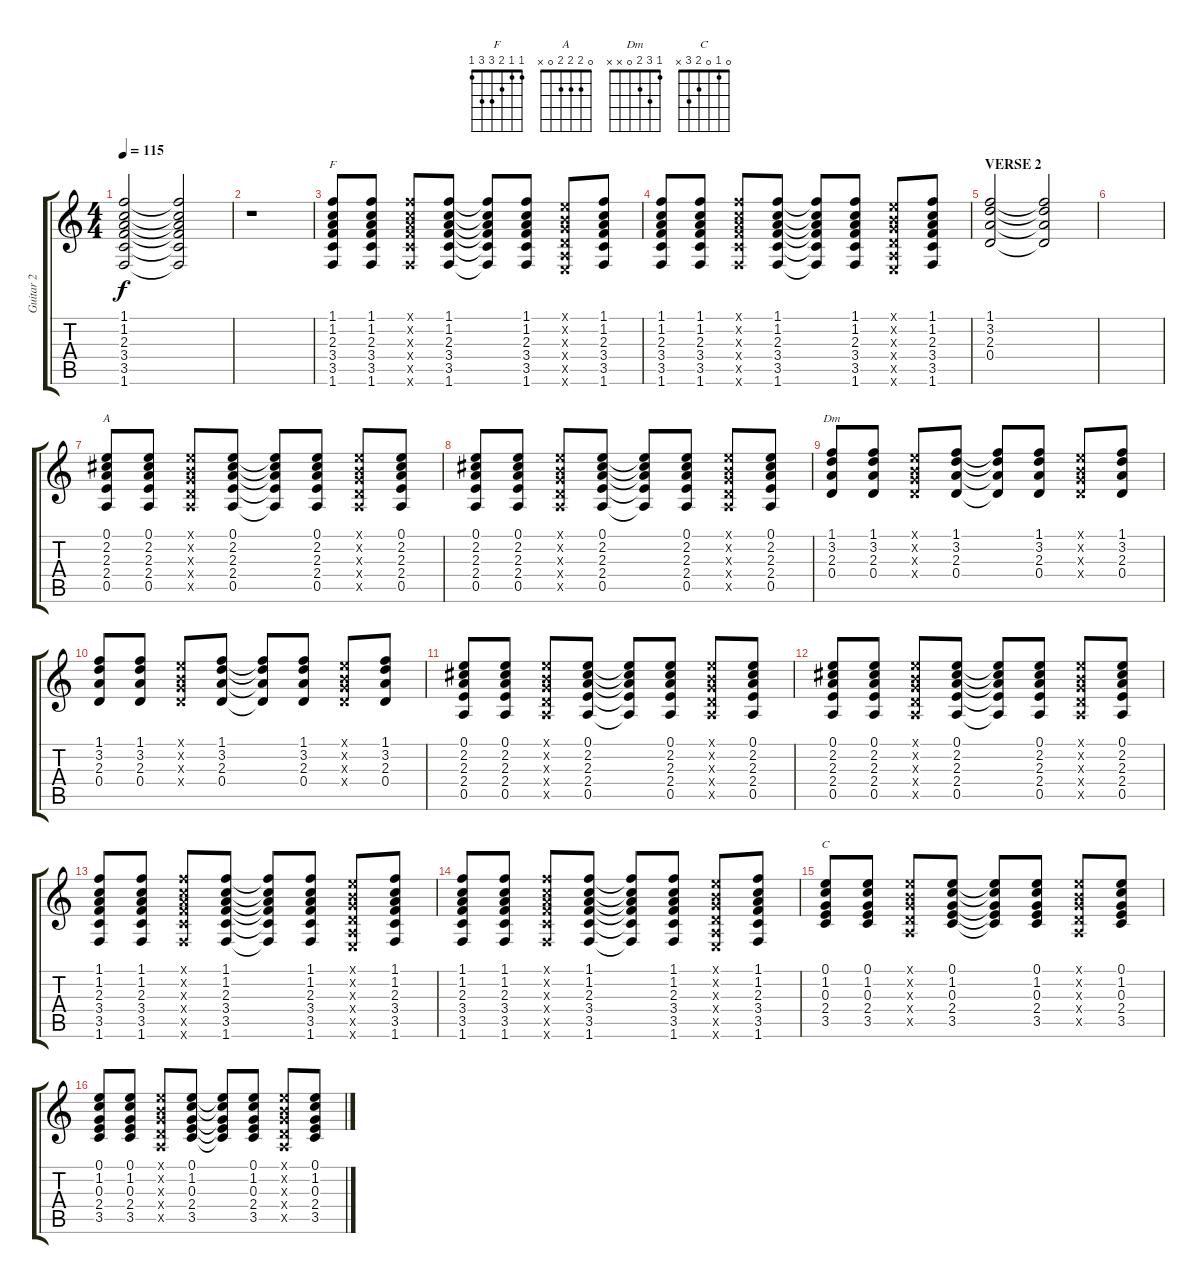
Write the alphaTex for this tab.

\track ("Guitar 2" "Guitar 2") {instrument acousticguitarsteel}
\staff {score tabs}
\tuning (E4 B3 G3 D3 A2 E2) {hide}
\chord ("F" 1 1 2 3 3 1)
\chord ("A" 0 2 2 2 0 x)
\chord ("Dm" 1 3 2 0 x x)
\chord ("C" 0 1 0 2 3 x)
\ts (4 4)
\tempo 115
\clef g2
\ks c
(1.1 1.2 2.3 3.4 3.5 1.6).2{dy f} (1.1{t} 1.2{t} 2.3{t} 3.4{t} 3.5{t} 1.6{t}).2 |
r.1 |
(1.1 1.2 2.3 3.4 3.5 1.6).8{ch "F"} (1.1 1.2 2.3 3.4 3.5 1.6).8 (1.1{x} 1.2{x} 2.3{x} 3.4{x} 3.5{x} 1.6{x}).8 (1.1 1.2 2.3 3.4 3.5 1.6).8 (1.1{t} 1.2{t} 2.3{t} 3.4{t} 3.5{t} 1.6{t}).8 (1.1 1.2 2.3 3.4 3.5 1.6).8 (0.1{x} 0.2{x} 0.3{x} 0.4{x} 0.5{x} 0.6{x}).8 (1.1 1.2 2.3 3.4 3.5 1.6).8 |
(1.1 1.2 2.3 3.4 3.5 1.6).8 (1.1 1.2 2.3 3.4 3.5 1.6).8 (1.1{x} 1.2{x} 2.3{x} 3.4{x} 3.5{x} 1.6{x}).8 (1.1 1.2 2.3 3.4 3.5 1.6).8 (1.1{t} 1.2{t} 2.3{t} 3.4{t} 3.5{t} 1.6{t}).8 (1.1 1.2 2.3 3.4 3.5 1.6).8 (0.1{x} 0.2{x} 0.3{x} 0.4{x} 0.5{x} 0.6{x}).8 (1.1 1.2 2.3 3.4 3.5 1.6).8 |
\section ("" "VERSE 2")
(1.1 3.2 2.3 0.4).2 (1.1{t} 3.2{t} 2.3{t} 0.4{t}).2 |
|
(0.1 2.2 2.3 2.4 0.5).8{ch "A"} (0.1 2.2 2.3 2.4 0.5).8 (0.1{x} 0.2{x} 0.3{x} 0.4{x} 0.5{x}).8 (0.1 2.2 2.3 2.4 0.5).8 (0.1{t} 2.2{t} 2.3{t} 2.4{t} 0.5{t}).8 (0.1 2.2 2.3 2.4 0.5).8 (0.1{x} 0.2{x} 0.3{x} 0.4{x} 0.5{x}).8 (0.1 2.2 2.3 2.4 0.5).8 |
(0.1 2.2 2.3 2.4 0.5).8 (0.1 2.2 2.3 2.4 0.5).8 (0.1{x} 0.2{x} 0.3{x} 0.4{x} 0.5{x}).8 (0.1 2.2 2.3 2.4 0.5).8 (0.1{t} 2.2{t} 2.3{t} 2.4{t} 0.5{t}).8 (0.1 2.2 2.3 2.4 0.5).8 (0.1{x} 0.2{x} 0.3{x} 0.4{x} 0.5{x}).8 (0.1 2.2 2.3 2.4 0.5).8 |
(1.1 3.2 2.3 0.4).8{ch "Dm"} (1.1 3.2 2.3 0.4).8 (0.1{x} 0.2{x} 0.3{x} 0.4{x}).8 (1.1 3.2 2.3 0.4).8 (1.1{t} 3.2{t} 2.3{t} 0.4{t}).8 (1.1 3.2 2.3 0.4).8 (0.1{x} 0.2{x} 0.3{x} 0.4{x}).8 (1.1 3.2 2.3 0.4).8 |
(1.1 3.2 2.3 0.4).8 (1.1 3.2 2.3 0.4).8 (0.1{x} 0.2{x} 0.3{x} 0.4{x}).8 (1.1 3.2 2.3 0.4).8 (1.1{t} 3.2{t} 2.3{t} 0.4{t}).8 (1.1 3.2 2.3 0.4).8 (0.1{x} 0.2{x} 0.3{x} 0.4{x}).8 (1.1 3.2 2.3 0.4).8 |
(0.1 2.2 2.3 2.4 0.5).8 (0.1 2.2 2.3 2.4 0.5).8 (0.1{x} 0.2{x} 0.3{x} 0.4{x} 0.5{x}).8 (0.1 2.2 2.3 2.4 0.5).8 (0.1{t} 2.2{t} 2.3{t} 2.4{t} 0.5{t}).8 (0.1 2.2 2.3 2.4 0.5).8 (0.1{x} 0.2{x} 0.3{x} 0.4{x} 0.5{x}).8 (0.1 2.2 2.3 2.4 0.5).8 |
(0.1 2.2 2.3 2.4 0.5).8 (0.1 2.2 2.3 2.4 0.5).8 (0.1{x} 0.2{x} 0.3{x} 0.4{x} 0.5{x}).8 (0.1 2.2 2.3 2.4 0.5).8 (0.1{t} 2.2{t} 2.3{t} 2.4{t} 0.5{t}).8 (0.1 2.2 2.3 2.4 0.5).8 (0.1{x} 0.2{x} 0.3{x} 0.4{x} 0.5{x}).8 (0.1 2.2 2.3 2.4 0.5).8 |
(1.1 1.2 2.3 3.4 3.5 1.6).8 (1.1 1.2 2.3 3.4 3.5 1.6).8 (1.1{x} 1.2{x} 2.3{x} 3.4{x} 3.5{x} 1.6{x}).8 (1.1 1.2 2.3 3.4 3.5 1.6).8 (1.1{t} 1.2{t} 2.3{t} 3.4{t} 3.5{t} 1.6{t}).8 (1.1 1.2 2.3 3.4 3.5 1.6).8 (0.1{x} 0.2{x} 0.3{x} 0.4{x} 0.5{x} 0.6{x}).8 (1.1 1.2 2.3 3.4 3.5 1.6).8 |
(1.1 1.2 2.3 3.4 3.5 1.6).8 (1.1 1.2 2.3 3.4 3.5 1.6).8 (1.1{x} 1.2{x} 2.3{x} 3.4{x} 3.5{x} 1.6{x}).8 (1.1 1.2 2.3 3.4 3.5 1.6).8 (1.1{t} 1.2{t} 2.3{t} 3.4{t} 3.5{t} 1.6{t}).8 (1.1 1.2 2.3 3.4 3.5 1.6).8 (0.1{x} 0.2{x} 0.3{x} 0.4{x} 0.5{x} 0.6{x}).8 (1.1 1.2 2.3 3.4 3.5 1.6).8 |
(0.1 1.2 0.3 2.4 3.5).8{ch "C"} (0.1 1.2 0.3 2.4 3.5).8 (0.1{x} 0.2{x} 0.3{x} 0.4{x} 0.5{x}).8 (0.1 1.2 0.3 2.4 3.5).8 (0.1{t} 1.2{t} 0.3{t} 2.4{t} 3.5{t}).8 (0.1 1.2 0.3 2.4 3.5).8 (0.1{x} 0.2{x} 0.3{x} 0.4{x} 0.5{x}).8 (0.1 1.2 0.3 2.4 3.5).8 |
(0.1 1.2 0.3 2.4 3.5).8 (0.1 1.2 0.3 2.4 3.5).8 (0.1{x} 0.2{x} 0.3{x} 0.4{x} 0.5{x}).8 (0.1 1.2 0.3 2.4 3.5).8 (0.1{t} 1.2{t} 0.3{t} 2.4{t} 3.5{t}).8 (0.1 1.2 0.3 2.4 3.5).8 (0.1{x} 0.2{x} 0.3{x} 0.4{x} 0.5{x}).8 (0.1 1.2 0.3 2.4 3.5).8
